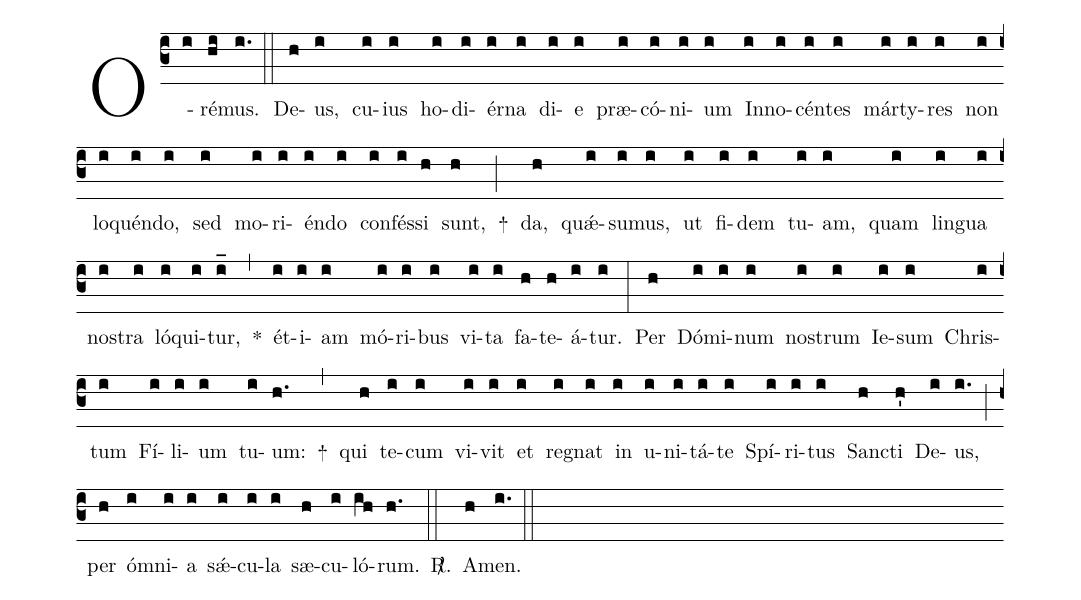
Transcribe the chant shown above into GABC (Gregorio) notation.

%%
(c3)
O(i)ré(hi)mus.(i.) (::)

De(h)us,(i) cu(i)ius(i) ho(i)di(i)ér(i)na(i) di(i)e(i) præ(i)có(i)ni(i)um(i) In(i)no(i)cén(i)tes(i) már(i)ty(i)res(i) non(i) lo(i)quén(i)do,(i) sed(i) mo(i)ri(i)én(i)do(i) con(i)fés(i)si(h) sunt,(h) +(;)
da,(h) quǽ(i)su(i)mus,(i) ut(i) fi(i)dem(i) tu(i)am,(i) quam(i) lin(i)gua(i) nos(i)tra(i) ló(i)qui(i)tur,(i_) *(,)
ét(i)i(i)am(i) mó(i)ri(i)bus(i) vi(i)ta(i) fa(h)te(h)á(i)tur.(i) (:)

Per(h) Dó(i)mi(i)num(i) nos(i)trum(i) Ie(i)sum(i) Chris(i)tum(i) Fí(i)li(i)um(i) tu(i)um:(h.) +(,)
qui(h) te(i)cum(i) vi(i)vit(i) et(i) reg(i)nat(i) in(i) u(i)ni(i)tá(i)te(i) Spí(i)ri(i)tus(i) San(h)cti(h') De(i)us,(i.) (;)
per(h) óm(i)ni(i)a(i) sǽ(i)cu(i)la(i) sæ(h)cu(i)ló(ih)rum.(h.) <sp>R/</sp>.(::)
A(h)men.(i.) (::)
